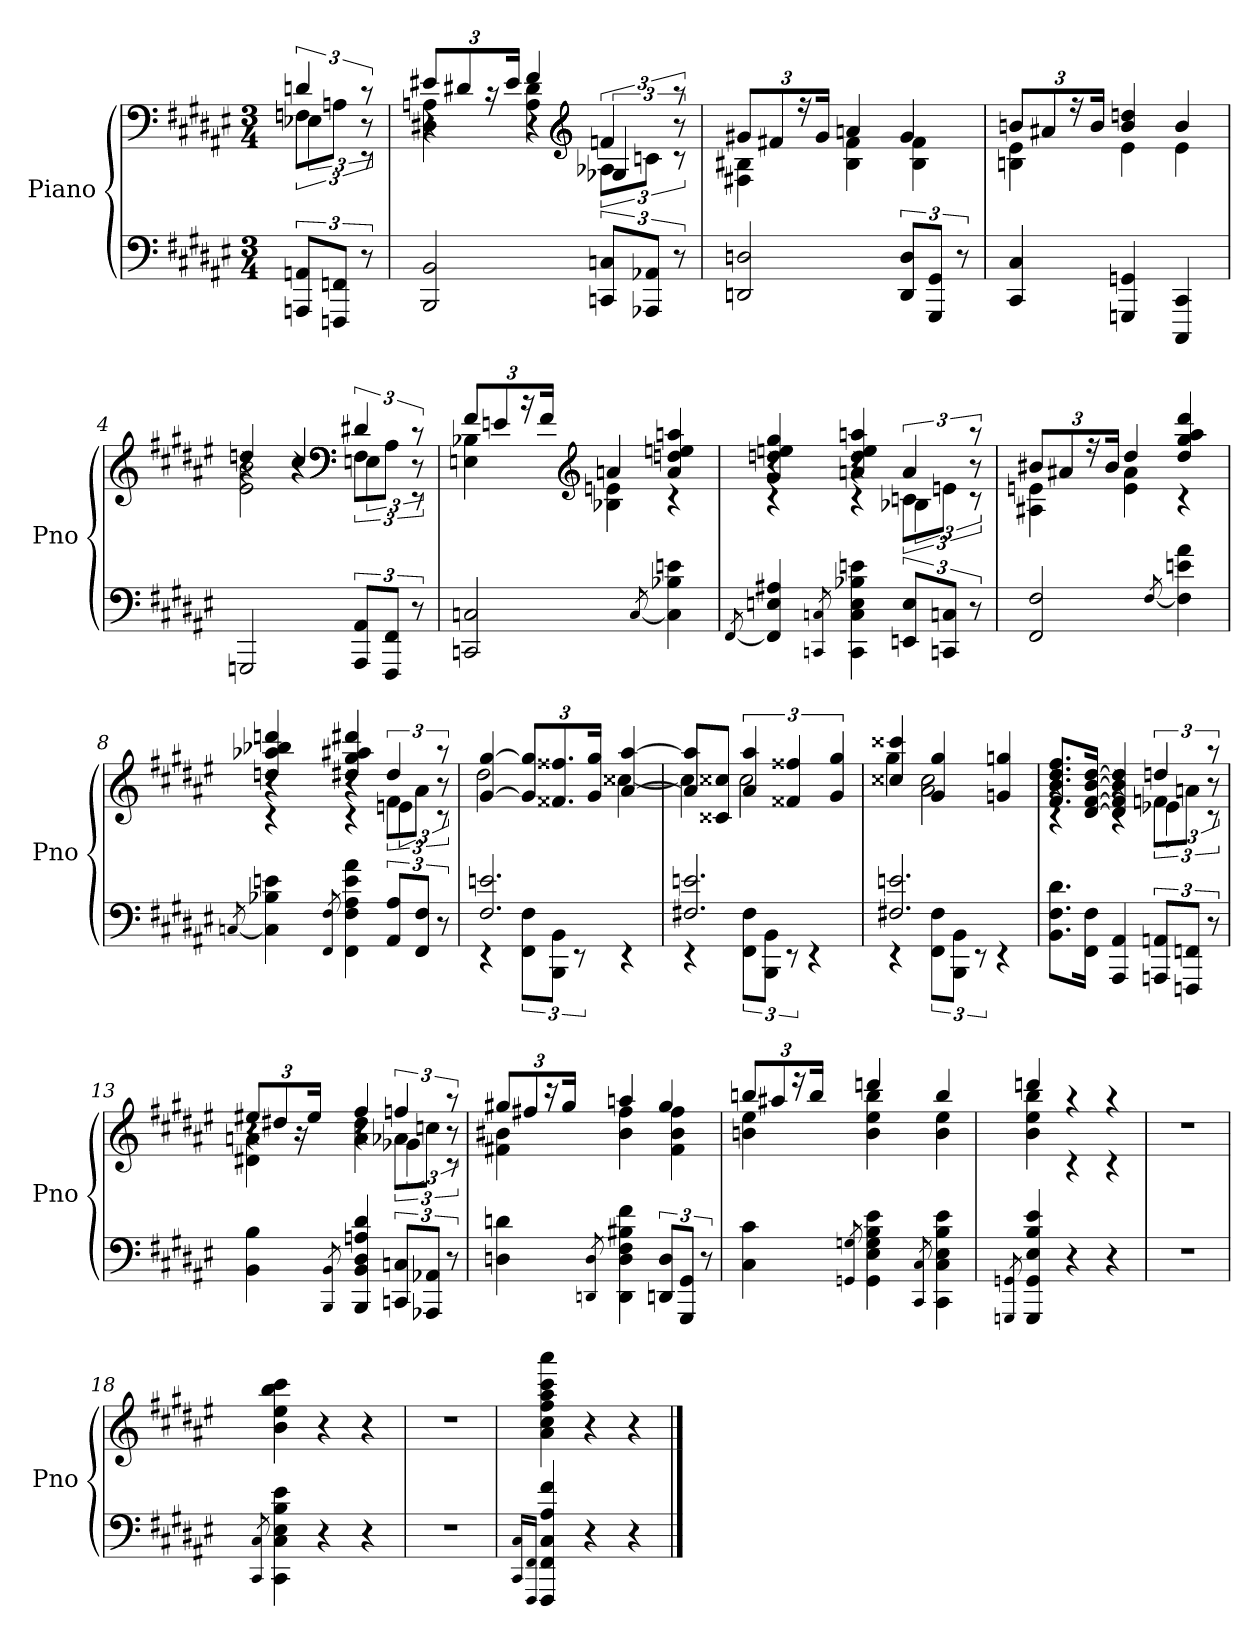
**kern	**kern
*part1	*part1
*staff2	*staff1
*I"Piano	*
*I'Pno	*
*clefF4	*clefF4
*k[f#c#g#d#a#e#]	*k[f#c#g#d#a#e#]
*F#:	*F#:
*M3/4	*M3/4
=	=
*	*^
*	*	*^
12AAAn 12AAnL	6dn	12FnL	6E-X\
12FFFn 12FFnJ	.	12AnJ	.
12r	12rc	12rEE	12r
=1	=1	=1	=1
2BBB 2BB	12e#XL	4D#X 4An	4r
.	12d#X	.	.
.	24r	.	.
.	24e#Jk	.	.
.	4f#	4A 4d#	4r
*	*clefG2	*	*
12CCn 12CnL	6fn	12A-XL	6G-X/
12AAA-X 12AA-XJ	.	12cnJ	.
12r	12raa	12rc	12r
*	*	*v	*v
=2	=2	=2
2DDn 2Dn	12g#XL	4F#X 4B#X
.	12f#X	.
.	24r	.
.	24g#Jk	.
.	4an	4B# 4f#
12DD 12DL	4g#	4B# 4f#
12GGG# 12GG#J	.	.
12r	.	.
=3	=3	=3
4CC# 4C#	12bnL	4Bn 4e#
.	12a#X	.
.	24r	.
.	24bJk	.
4GGGn 4GGn	4b 4ddn	4e#
4CCC# 4CC#	4b	4e#
=4	=4	=4
*	*	*^
2GGGn	4ddn	2e# 2b	4r
.	4cc#	.	4r
*	*clefF4	*	*
12AAA# 12AA#L	6d#X	12F#L	6En\
12FFF# 12FF#J	.	12A#J	.
12r	12rc	12rEE	12r
*	*	*v	*v
=5	=5	=5
2CCn 2Cn	12f#L	4En 4B-X
.	12en	.
.	24r	.
.	24f#Jk	.
*	*clefG2	*
.	4an	4B-X 4en
[8qC/	.	.
4C] 4B-X 4en	4a 4ddn 4een 4aan	4rc
*	*v	*v
=6	=6
[8qFF#/	.
*	*^
*	*	*^
4FF#] 4En 4A#X	4g# 4ddn 4een 4gg#	4rc	4r
8qCCn/ 8qCn/	.	.	.
4CC] 4C] 4E 4B-X 4en	4an 4dd 4ee 4aan	4rc	4r
12EEn 12EL	6a	12cnL	6B-X\
12CCn 12CnJ	.	12enJ	.
12r	12raa	12rc	12r
*	*	*v	*v
=7	=7	=7
2FF# 2F#	12b#XL	4A#X 4en
.	12a#X	.
.	24r	.
.	24b#Jk	.
.	4dd#	4e 4a#
[8qF#/	.	.
4F#] 4en 4a#	4dd# 4gg# 4aa# 4ddd#	4rc
*	*v	*v
=8	=8
[8qCn/	.
*	*^
*	*	*^
4C] 4B-X 4en	4ddn 4aa-X 4bb-X 4dddn	4rc	4r
8qFF#/ 8qF#/	.	.	.
4FF#] 4F#] 4A# 4e 4a#	4dd#X 4gg# 4aa#X 4ddd#X	4rc	4r
12AA# 12A#L	6dd#	12f#L	6en\
12FF# 12F#J	.	12a#J	.
12r	12raa	12rc	12r
*	*	*v	*v
=9	=9	=9
*^	*	*
2.F# 2.en	4rEE	[4g# [4gg#	2dd#
.	12FF# 12F#L	12g#] 12gg#]L	.
.	12BBB 12BBJ	12.f##X 12.ff##X	.
.	12rEE	.	.
.	.	24g# 24gg#Jk	.
.	4rEE	[4a# [4aa#	[4cc##X
=10	=10	=10	=10
2.F#X 2.en	4rEE	8a#] 8aa#]L	4cc##]
.	.	8c##X 8cc##XJ	.
.	12FF# 12F#L	6a# 6aa#	2cc##
.	12BBB 12BBJ	.	.
.	12rEE	6f##X 6ff##X	.
.	4rEE	.	.
.	.	6g# 6gg#	.
=11	=11	=11	=11
2.F#X 2.en	4rEE	4cc##X 4ccc##X	4gg#
.	12FF# 12F#L	4g# 4gg#	2a# 2cc##
.	12BBB 12BBJ	.	.
.	12rEE	.	.
.	4rEE	4gn 4ggn	.
*v	*v	*	*
=12	=12	=12
*	*	*^
8.BB 8.F# 8.d#L	8.f# 8.b 8.dd# 8.ff#L	4rc	4r
16FF# 16F#Jk	[16d# [16f# [16b [16dd#Jk	.	.
4AAA# 4AA#	4d#] 4f#] 4b] 4dd#]	4rc	4r
12AAAn 12AAnL	6ddn	12fnL	6e-X\
12FFFn 12FFnJ	.	12anJ	.
12r	12raa	12rc	12r
=13	=13	=13	=13
4BB 4B	12ee#XL	4d#X 4an	4r
.	12dd#X	.	.
.	24r	.	.
.	24ee#Jk	.	.
8qBBB/ 8qBB/	.	.	.
4BBB] 4BB] 4D# 4An 4d#	4ff#	4a 4dd#	4r
12CCn 12CnL	6ffn	12a-XL	6g-X\
12AAA-X 12AA-XJ	.	12ccnJ	.
12r	12raa	12rc	12r
*	*	*v	*v
=14	=14	=14
4Dn 4dn	12gg#XL	4f#X 4b#X
.	12ff#X	.
.	24r	.
.	24gg#Jk	.
8qDDn/ 8qD/	.	.
4DD] 4D] 4F# 4B#X 4f#	4aan	4b# 4ff#
12DDn 12DL	4gg#	4f# 4b# 4ff#
12GGG# 12GG#J	.	.
12r	.	.
=15	=15	=15
4C# 4c#	12bbnL	4bn 4ee#
.	12aa#X	.
.	24r	.
.	24bbJk	.
8qGGn/ 8qGn/	.	.
4GG] 4E# 4G] 4B 4e#	4dddn	4b 4ee# 4bb
8qCC#/ 8qC#/	.	.
4CC#] 4C#] 4E# 4B 4e#	4bb	4b 4ee#
=16	=16	=16
8qGGGn/ 8qGGn/	.	.
4GGG] 4GG] 4E# 4B 4e#	4dddn	4b 4ee# 4bb
4r	4raa	4rc
4r	4raa	4rc
*	*v	*v
=17	=17
2.r	2.r
=18	=18
8qCC#/ 8qC#/	.
4CC#] 4C#] 4E# 4B 4e#	4b 4ee# 4bb 4ccc#
4r	4r
4r	4r
=19	=19
2.r	2.r
=20	=20
16qqCC#/ 16qqC#/LL	.
16qqFFF#/ 16qqFF#/JJ	.
4FFF#] 4FF#] 4C# 4A# 4f#	4a# 4cc# 4ff# 4aa# 4ccc# 4aaa#
4r	4r
4r	4r
==	==
*-	*-
